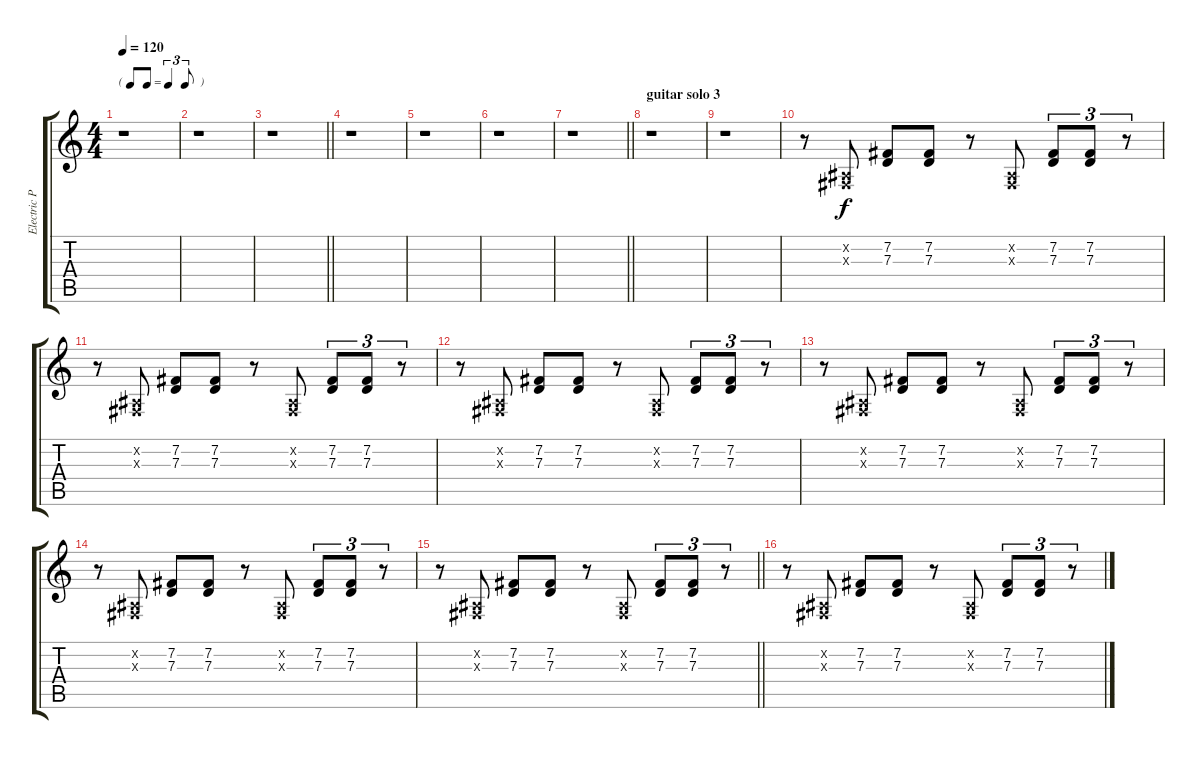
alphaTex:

\track ("Electric Piano (Wright)" "Electric P") {instrument electricpiano2}
\staff {score tabs}
\tuning (E4 B3 G3 D3 A2 E2) {hide}
\ts (4 4)
\tf triplet8th
\tempo 120
\clef g2
\ks c
r.1{dy f} |
r.1 |
\barLineRight lightlight
r.1 |
r.1 |
r.1 |
r.1 |
\barLineRight lightlight
r.1 |
\section ("" "guitar solo 3")
r.1 |
r.1 |
r.8 (-1.2{x} -1.3{x}).8 (7.2 7.3).8 (7.2 7.3).8 r.8 (-1.2{x} -1.3{x}).8 (7.2 7.3).8{tu (3 2)} (7.2 7.3).8{tu (3 2)} r.8{tu (3 2)} |
r.8 (-1.2{x} -1.3{x}).8 (7.2 7.3).8 (7.2 7.3).8 r.8 (-1.2{x} -1.3{x}).8 (7.2 7.3).8{tu (3 2)} (7.2 7.3).8{tu (3 2)} r.8{tu (3 2)} |
r.8 (-1.2{x} -1.3{x}).8 (7.2 7.3).8 (7.2 7.3).8 r.8 (-1.2{x} -1.3{x}).8 (7.2 7.3).8{tu (3 2)} (7.2 7.3).8{tu (3 2)} r.8{tu (3 2)} |
r.8 (-1.2{x} -1.3{x}).8 (7.2 7.3).8 (7.2 7.3).8 r.8 (-1.2{x} -1.3{x}).8 (7.2 7.3).8{tu (3 2)} (7.2 7.3).8{tu (3 2)} r.8{tu (3 2)} |
r.8 (-1.2{x} -1.3{x}).8 (7.2 7.3).8 (7.2 7.3).8 r.8 (-1.2{x} -1.3{x}).8 (7.2 7.3).8{tu (3 2)} (7.2 7.3).8{tu (3 2)} r.8{tu (3 2)} |
\barLineRight lightlight
r.8 (-1.2{x} -1.3{x}).8 (7.2 7.3).8 (7.2 7.3).8 r.8 (-1.2{x} -1.3{x}).8 (7.2 7.3).8{tu (3 2)} (7.2 7.3).8{tu (3 2)} r.8{tu (3 2)} |
r.8 (-1.2{x} -1.3{x}).8 (7.2 7.3).8 (7.2 7.3).8 r.8 (-1.2{x} -1.3{x}).8 (7.2 7.3).8{tu (3 2)} (7.2 7.3).8{tu (3 2)} r.8{tu (3 2)}
